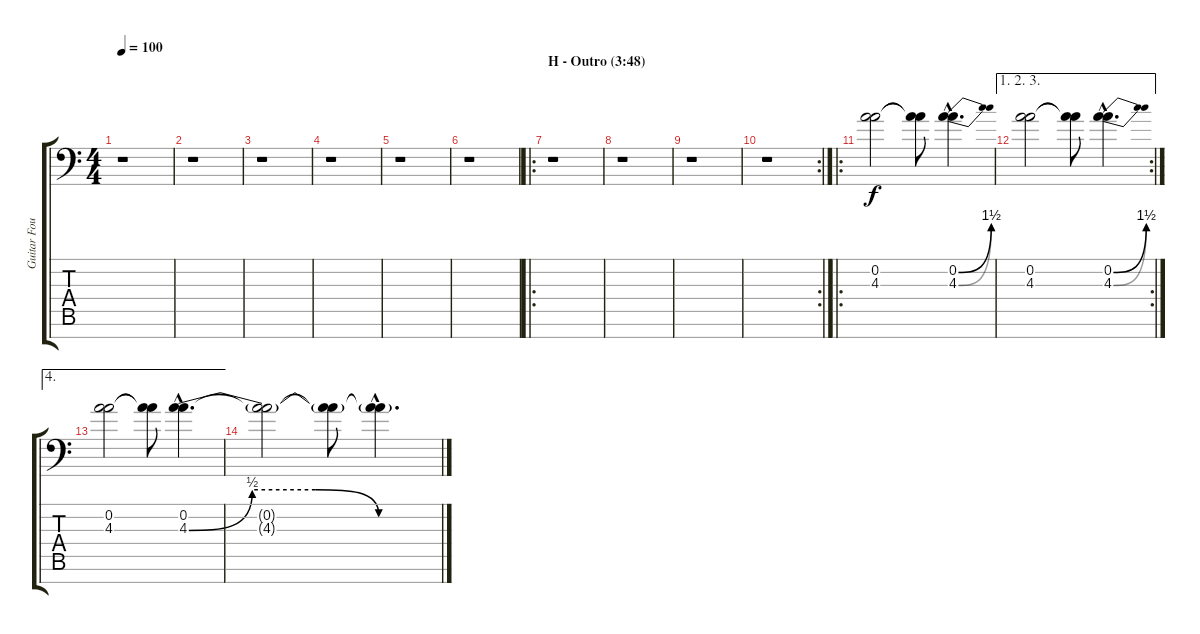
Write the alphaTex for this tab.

\track ("Guitar Four" "Guitar Fou") {instrument distortionguitar}
\staff {score tabs}
\tuning (D4 A3 F3 C3 G2 D2 A1) {hide}
\ts (4 4)
\tempo 100
\clef f4
\ks c
r.1{dy f} |
r.1 |
r.1 |
r.1 |
r.1 |
r.1 |
\ro
\section ("" "H - Outro (3:48)")
r.1 |
r.1 |
r.1 |
\rc 2
r.1 |
\ro
(0.2 4.3).2 (0.2{t} 4.3{t}).8 (0.2{be (bend 0 0 60 6) hac} 4.3{be (bend 0 0 60 6) hac}).4{d} |
\ae (1 2 3)
\rc 2
(0.2 4.3).2 (0.2{t} 4.3{t}).8 (0.2{be (bend 0 0 60 6) hac} 4.3{be (bend 0 0 60 6) hac}).4{d} |
\ae 4
(0.2 4.3).2 (0.2{t} 4.3{t}).8 (0.2{hac} 4.3{be (custom 0 0 15 2 30 2 45 0 60 0) hac}).4{d} |
(0.2{t} 4.3{t}).2 (0.2{t} 4.3{t}).8 (0.2{hac t} 4.3{hac t}).4{d}
